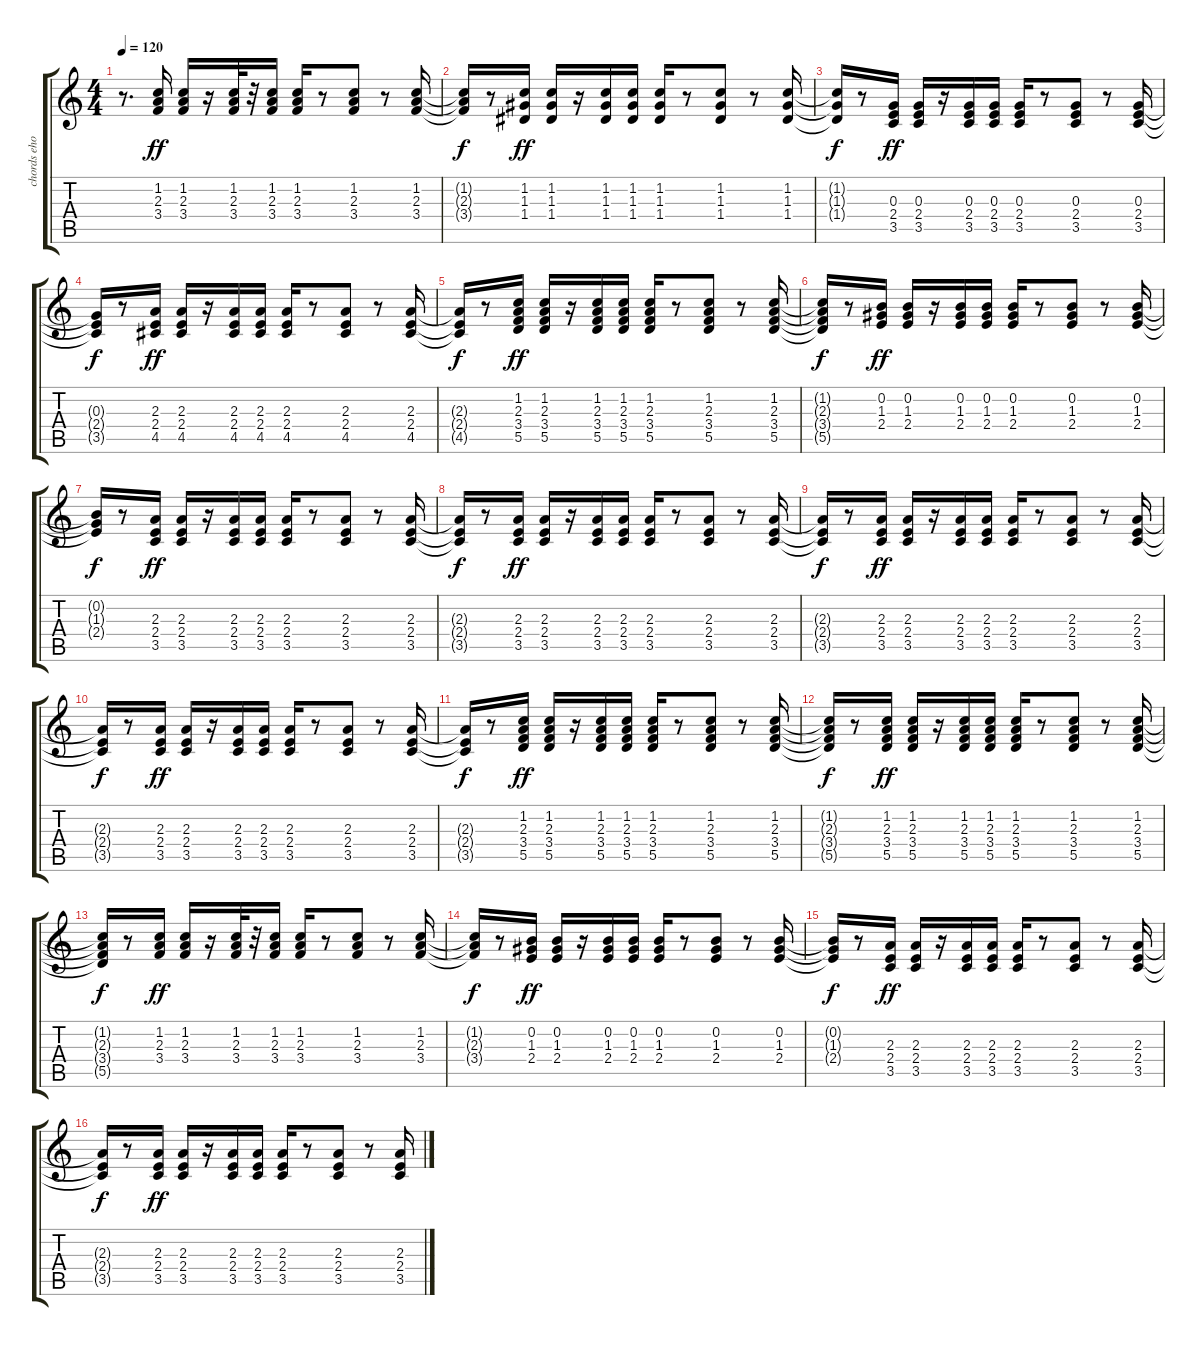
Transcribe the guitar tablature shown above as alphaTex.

\track ("chords eho" "chords eho") {instrument synthbass1}
\staff {score tabs}
\tuning (E4 B3 G3 D3 A2 E2) {hide}
\ts (4 4)
\tempo 120
\clef g2
\ks c
r.8{d dy ff instrument synthbass1} (1.2 2.3 3.4).16 (1.2 2.3 3.4).16 r.16 (1.2 2.3 3.4).32 r.32 (1.2 2.3 3.4).16 (1.2 2.3 3.4).16 r.8 (1.2 2.3 3.4).8 r.8 (1.2 2.3 3.4).16 |
(1.2{t} 2.3{t} 3.4{t}).16{dy f} r.8 (1.2 1.3 1.4).16{dy ff} (1.2 1.3 1.4).16 r.16 (1.2 1.3 1.4).16 (1.2 1.3 1.4).16 (1.2 1.3 1.4).16 r.8 (1.2 1.3 1.4).8 r.8 (1.2 1.3 1.4).16 |
(1.2{t} 1.3{t} 1.4{t}).16{dy f} r.8 (0.3 2.4 3.5).16{dy ff} (0.3 2.4 3.5).16 r.16 (0.3 2.4 3.5).16 (0.3 2.4 3.5).16 (0.3 2.4 3.5).16 r.8 (0.3 2.4 3.5).8 r.8 (0.3 2.4 3.5).16 |
(0.3{t} 2.4{t} 3.5{t}).16{dy f} r.8 (2.3 2.4 4.5).16{dy ff} (2.3 2.4 4.5).16 r.16 (2.3 2.4 4.5).16 (2.3 2.4 4.5).16 (2.3 2.4 4.5).16 r.8 (2.3 2.4 4.5).8 r.8 (2.3 2.4 4.5).16 |
(2.3{t} 2.4{t} 4.5{t}).16{dy f} r.8 (1.2 2.3 3.4 5.5).16{dy ff} (1.2 2.3 3.4 5.5).16 r.16 (1.2 2.3 3.4 5.5).16 (1.2 2.3 3.4 5.5).16 (1.2 2.3 3.4 5.5).16 r.8 (1.2 2.3 3.4 5.5).8 r.8 (1.2 2.3 3.4 5.5).16 |
(1.2{t} 2.3{t} 3.4{t} 5.5{t}).16{dy f} r.8 (0.2 1.3 2.4).16{dy ff} (0.2 1.3 2.4).16 r.16 (0.2 1.3 2.4).16 (0.2 1.3 2.4).16 (0.2 1.3 2.4).16 r.8 (0.2 1.3 2.4).8 r.8 (0.2 1.3 2.4).16 |
(0.2{t} 1.3{t} 2.4{t}).16{dy f} r.8 (2.3 2.4 3.5).16{dy ff} (2.3 2.4 3.5).16 r.16 (2.3 2.4 3.5).16 (2.3 2.4 3.5).16 (2.3 2.4 3.5).16 r.8 (2.3 2.4 3.5).8 r.8 (2.3 2.4 3.5).16 |
(2.3{t} 2.4{t} 3.5{t}).16{dy f} r.8 (2.3 2.4 3.5).16{dy ff} (2.3 2.4 3.5).16 r.16 (2.3 2.4 3.5).16 (2.3 2.4 3.5).16 (2.3 2.4 3.5).16 r.8 (2.3 2.4 3.5).8 r.8 (2.3 2.4 3.5).16 |
(2.3{t} 2.4{t} 3.5{t}).16{dy f} r.8 (2.3 2.4 3.5).16{dy ff} (2.3 2.4 3.5).16 r.16 (2.3 2.4 3.5).16 (2.3 2.4 3.5).16 (2.3 2.4 3.5).16 r.8 (2.3 2.4 3.5).8 r.8 (2.3 2.4 3.5).16 |
(2.3{t} 2.4{t} 3.5{t}).16{dy f} r.8 (2.3 2.4 3.5).16{dy ff} (2.3 2.4 3.5).16 r.16 (2.3 2.4 3.5).16 (2.3 2.4 3.5).16 (2.3 2.4 3.5).16 r.8 (2.3 2.4 3.5).8 r.8 (2.3 2.4 3.5).16 |
(2.3{t} 2.4{t} 3.5{t}).16{dy f} r.8 (1.2 2.3 3.4 5.5).16{dy ff} (1.2 2.3 3.4 5.5).16 r.16 (1.2 2.3 3.4 5.5).16 (1.2 2.3 3.4 5.5).16 (1.2 2.3 3.4 5.5).16 r.8 (1.2 2.3 3.4 5.5).8 r.8 (1.2 2.3 3.4 5.5).16 |
(1.2{t} 2.3{t} 3.4{t} 5.5{t}).16{dy f} r.8 (1.2 2.3 3.4 5.5).16{dy ff} (1.2 2.3 3.4 5.5).16 r.16 (1.2 2.3 3.4 5.5).16 (1.2 2.3 3.4 5.5).16 (1.2 2.3 3.4 5.5).16 r.8 (1.2 2.3 3.4 5.5).8 r.8 (1.2 2.3 3.4 5.5).16 |
(1.2{t} 2.3{t} 3.4{t} 5.5{t}).16{dy f} r.8 (1.2 2.3 3.4).16{dy ff} (1.2 2.3 3.4).16 r.16 (1.2 2.3 3.4).32 r.32 (1.2 2.3 3.4).16 (1.2 2.3 3.4).16 r.8 (1.2 2.3 3.4).8 r.8 (1.2 2.3 3.4).16 |
(1.2{t} 2.3{t} 3.4{t}).16{dy f} r.8 (0.2 1.3 2.4).16{dy ff} (0.2 1.3 2.4).16 r.16 (0.2 1.3 2.4).16 (0.2 1.3 2.4).16 (0.2 1.3 2.4).16 r.8 (0.2 1.3 2.4).8 r.8 (0.2 1.3 2.4).16 |
(0.2{t} 1.3{t} 2.4{t}).16{dy f} r.8 (2.3 2.4 3.5).16{dy ff} (2.3 2.4 3.5).16 r.16 (2.3 2.4 3.5).16 (2.3 2.4 3.5).16 (2.3 2.4 3.5).16 r.8 (2.3 2.4 3.5).8 r.8 (2.3 2.4 3.5).16 |
(2.3{t} 2.4{t} 3.5{t}).16{dy f} r.8 (2.3 2.4 3.5).16{dy ff} (2.3 2.4 3.5).16 r.16 (2.3 2.4 3.5).16 (2.3 2.4 3.5).16 (2.3 2.4 3.5).16 r.8 (2.3 2.4 3.5).8 r.8 (2.3 2.4 3.5).16
